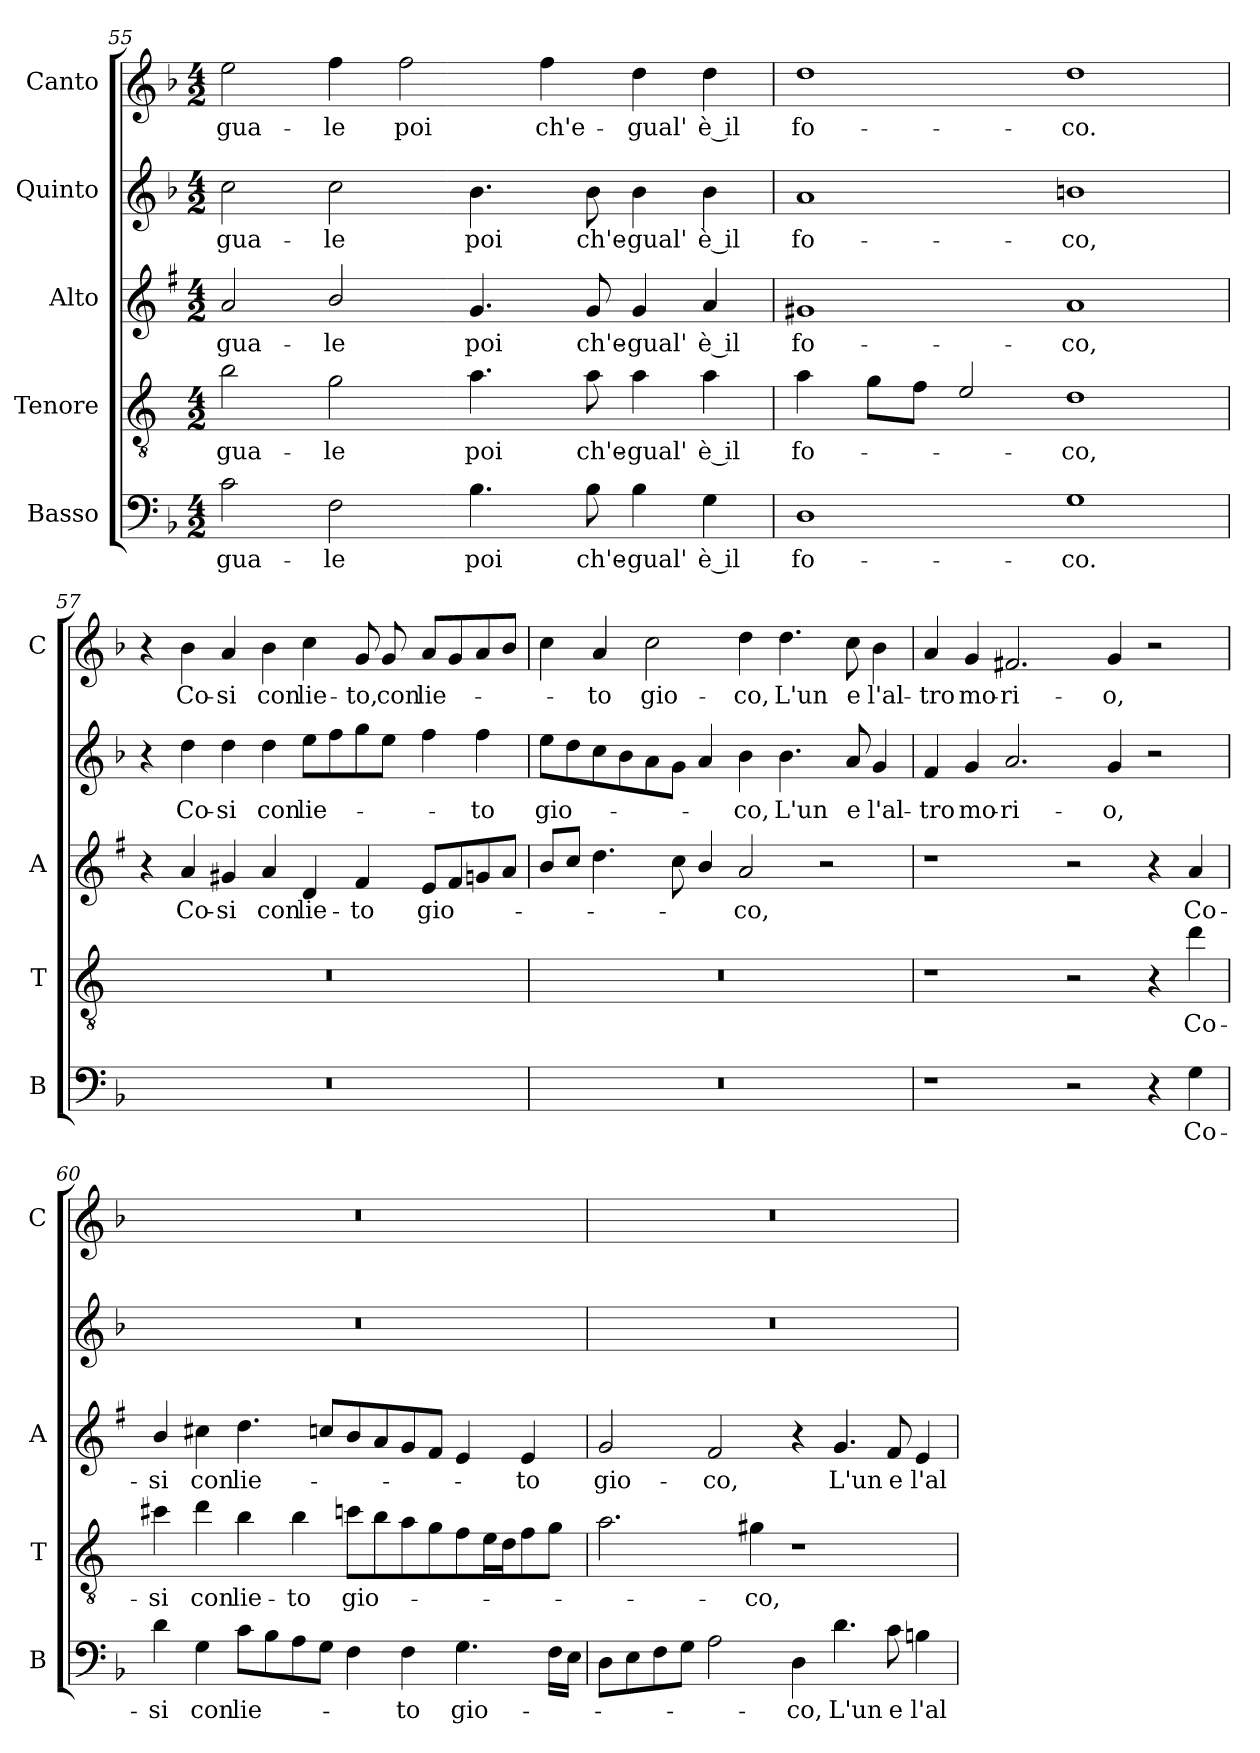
**kern	**text	**kern	**text	**kern	**text	**kern	**text	**kern	**text
*part5	*part5	*part4	*part4	*part3	*part3	*part2	*part2	*part1	*part1
*staff5	*staff5	*staff4	*staff4	*staff3	*staff3	*staff2	*staff2	*staff1	*staff1
*I"Basso	*	*I"Tenore	*	*I"Alto	*	*I"Quinto	*	*I"Canto	*
*I'B	*	*I'T	*	*I'A	*	*	*	*I'C	*
!!LO:LB:g=z
*clefF4	*	*clefGv2	*	*clefG2	*	*clefG2	*	*clefG2	*
*	*	*ITrd4c7	*	*ITrd1c2	*	*	*	*	*
*k[b-]	*	*k[b-]	*	*k[b-]	*	*k[b-]	*	*k[b-]	*
*F:	*	*F:	*	*F:	*	*F:	*	*F:	*
*M4/2	*	*M4/2	*	*M4/2	*	*M4/2	*	*M4/2	*
=55	=55	=55	=55	=55	=55	=55	=55	=55	=55
!	!LO:LY:b	!	!LO:LY:b	!	!LO:LY:b	!	!LO:LY:b	!	!LO:LY:b
2c\	-gua-	2e\	-gua-	2g/	-gua-	2cc\	-gua-	2ee\	-gua-
!	!LO:LY:b	!	!LO:LY:b	!	!LO:LY:b	!	!LO:LY:b	!	!LO:LY:b
2F\	-le	2c\	-le	2a/	-le	2cc\	-le	4ff\	-le
!	!	!	!	!	!	!	!	!	!LO:LY:b
.	.	.	.	.	.	.	.	2ff\	poi
!	!LO:LY:b	!	!LO:LY:b	!	!LO:LY:b	!	!LO:LY:b	!	!
4.B-\	poi	4.d\	poi	4.f/	poi	4.b-\	poi	.	.
!	!	!	!	!	!	!	!	!	!LO:LY:b
.	.	.	.	.	.	.	.	4ff\	ch'e-
!	!LO:LY:b	!	!LO:LY:b	!	!LO:LY:b	!	!LO:LY:b	!	!
8B-\	ch'e-	8d\	ch'e-	8f/	ch'e-	8b-\	ch'e-	.	.
!	!LO:LY:b	!	!LO:LY:b	!	!LO:LY:b	!	!LO:LY:b	!	!LO:LY:b
4B-\	-gual'	4d\	-gual'	4f/	-gual'	4b-\	-gual'	4dd\	-gual'
!	!LO:LY:b	!	!LO:LY:b	!	!LO:LY:b	!	!LO:LY:b	!	!LO:LY:b
4G\	è il	4d\	è il	4g/	è il	4b-\	è il	4dd\	è il
=56	=56	=56	=56	=56	=56	=56	=56	=56	=56
!	!LO:LY:b	!	!LO:LY:b	!	!LO:LY:b	!	!LO:LY:b	!	!LO:LY:b
1D	fo-	4d\	fo-	1f#X	fo-	1a	fo-	1dd	fo-
.	.	8c\L	.	.	.	.	.	.	.
.	.	8B-\J	.	.	.	.	.	.	.
.	.	2A/	.	.	.	.	.	.	.
!	!LO:LY:b	!	!LO:LY:b	!	!LO:LY:b	!	!LO:LY:b	!	!LO:LY:b
1G	-co.	1G	-co,	1g	-co,	1bn	-co,	1dd	-co.
=57	=57	=57	=57	=57	=57	=57	=57	=57	=57
0r	.	0r	.	4r	.	4r	.	4r	.
!	!	!	!	!	!LO:LY:b	!	!LO:LY:b	!	!LO:LY:b
.	.	.	.	4g/	Co-	4dd\	Co-	4b-\	Co-
!	!	!	!	!	!LO:LY:b	!	!LO:LY:b	!	!LO:LY:b
.	.	.	.	4f#X/	-si	4dd\	-si	4a/	-si
!	!	!	!	!	!LO:LY:b	!	!LO:LY:b	!	!LO:LY:b
.	.	.	.	4g/	con	4dd\	con	4b-\	con
!	!	!	!	!	!LO:LY:b	!	!LO:LY:b	!	!LO:LY:b
.	.	.	.	4c/	lie-	8ee\L	lie-	4cc\	lie-
.	.	.	.	.	.	8ff\	.	.	.
!	!	!	!	!	!LO:LY:b	!	!	!	!LO:LY:b
.	.	.	.	4e/	-to	8gg\	.	8g/	-to,
!	!	!	!	!	!	!	!	!	!LO:LY:b
.	.	.	.	.	.	8ee\J	.	8g/	con
!	!	!	!	!	!LO:LY:b	!	!	!	!LO:LY:b
.	.	.	.	8d/L	gio-	4ff\	.	8a/L	lie-
.	.	.	.	8e/	.	.	.	8g/	.
!	!	!	!	!	!	!	!LO:LY:b	!	!
.	.	.	.	8fn/	.	4ff\	-to	8a/	.
.	.	.	.	8g/J	.	.	.	8b-/J	.
!!LO:PB:g=z
=58	=58	=58	=58	=58	=58	=58	=58	=58	=58
!	!	!	!	!	!	!	!LO:LY:b	!	!
0r	.	0r	.	8a/L	.	8ee\L	gio-	4cc\	.
.	.	.	.	8b-/J	.	8dd\	.	.	.
!	!	!	!	!	!	!	!	!	!LO:LY:b
.	.	.	.	4.cc\	.	8cc\	.	4a/	-to
.	.	.	.	.	.	8b-\	.	.	.
!	!	!	!	!	!	!	!	!	!LO:LY:b
.	.	.	.	.	.	8a\	.	2cc\	gio-
.	.	.	.	8b-\	.	8g\J	.	.	.
.	.	.	.	4a/	.	4a/	.	.	.
!	!	!	!	!	!LO:LY:b	!	!LO:LY:b	!	!LO:LY:b
.	.	.	.	2g/	-co,	4b-\	-co,	4dd\	-co,
!	!	!	!	!	!	!	!LO:LY:b	!	!LO:LY:b
.	.	.	.	.	.	4.b-\	L'un	4.dd\	L'un
.	.	.	.	2r	.	.	.	.	.
!	!	!	!	!	!	!	!LO:LY:b	!	!LO:LY:b
.	.	.	.	.	.	8a/	e	8cc\	e
!	!	!	!	!	!	!	!LO:LY:b	!	!LO:LY:b
.	.	.	.	.	.	4g/	l'al-	4b-\	l'al-
=59	=59	=59	=59	=59	=59	=59	=59	=59	=59
!	!	!	!	!	!	!	!LO:LY:b	!	!LO:LY:b
1r	.	1r	.	1r	.	4f/	-tro	4a/	-tro
!	!	!	!	!	!	!	!LO:LY:b	!	!LO:LY:b
.	.	.	.	.	.	4g/	mo-	4g/	mo-
!	!	!	!	!	!	!	!LO:LY:b	!	!LO:LY:b
.	.	.	.	.	.	2.a/	-ri-	2.f#X/	-ri-
2r	.	2r	.	2r	.	.	.	.	.
!	!	!	!	!	!	!	!LO:LY:b	!	!LO:LY:b
.	.	.	.	.	.	4g/	-o,	4g/	-o,
4r	.	4r	.	4r	.	2r	.	2r	.
!	!LO:LY:b	!	!LO:LY:b	!	!LO:LY:b	!	!	!	!
4G\	Co-	4g\	Co-	4g/	Co-	.	.	.	.
=60	=60	=60	=60	=60	=60	=60	=60	=60	=60
!	!LO:LY:b	!	!LO:LY:b	!	!LO:LY:b	!	!	!	!
4d\	-si	4f#X\	-si	4a/	-si	0r	.	0r	.
!	!LO:LY:b	!	!LO:LY:b	!	!LO:LY:b	!	!	!	!
4G\	con	4g\	con	4bn\	con	.	.	.	.
!	!LO:LY:b	!	!LO:LY:b	!	!LO:LY:b	!	!	!	!
8c\L	lie-	4e\	lie-	4.cc\	lie-	.	.	.	.
8B-\	.	.	.	.	.	.	.	.	.
!	!	!	!LO:LY:b	!	!	!	!	!	!
8A\	.	4e\	-to	.	.	.	.	.	.
8G\J	.	.	.	8b-X/L	.	.	.	.	.
!	!	!	!LO:LY:b	!	!	!	!	!	!
4F\	.	8fn\L	gio-	8a/	.	.	.	.	.
.	.	8e\	.	8g/	.	.	.	.	.
!	!LO:LY:b	!	!	!	!	!	!	!	!
4F\	-to	8d\	.	8f/	.	.	.	.	.
.	.	8c\	.	8e/J	.	.	.	.	.
!	!LO:LY:b	!	!	!	!	!	!	!	!
4.G\	gio-	8B-\	.	4d/	.	.	.	.	.
.	.	16A\L	.	.	.	.	.	.	.
.	.	16G\J	.	.	.	.	.	.	.
!	!	!	!	!	!LO:LY:b	!	!	!	!
.	.	8B-\	.	4d/	-to	.	.	.	.
16F\LL	.	8c\J	.	.	.	.	.	.	.
16E\JJ	.	.	.	.	.	.	.	.	.
!!LO:LB:g=z
=61	=61	=61	=61	=61	=61	=61	=61	=61	=61
!	!	!	!	!	!LO:LY:b	!	!	!	!
8D\L	.	2.d\	.	2f/	gio-	0r	.	0r	.
8E\	.	.	.	.	.	.	.	.	.
8F\	.	.	.	.	.	.	.	.	.
8G\J	.	.	.	.	.	.	.	.	.
!	!	!	!	!	!LO:LY:b	!	!	!	!
2A\	.	.	.	2e/	-co,	.	.	.	.
!	!	!	!LO:LY:b	!	!	!	!	!	!
.	.	4c#X\	-co,	.	.	.	.	.	.
!	!LO:LY:b	!	!	!	!	!	!	!	!
4D\	-co,	1r	.	4r	.	.	.	.	.
!	!LO:LY:b	!	!	!	!LO:LY:b	!	!	!	!
4.d\	L'un	.	.	4.f/	L'un	.	.	.	.
!	!LO:LY:b	!	!	!	!LO:LY:b	!	!	!	!
8c\	e	.	.	8e/	e	.	.	.	.
!	!LO:LY:b	!	!	!	!LO:LY:b	!	!	!	!
4Bn\	l'al-	.	.	4d/	l'al-	.	.	.	.
=	=	=	=	=	=	=	=	=	=
*-	*-	*-	*-	*-	*-	*-	*-	*-	*-
